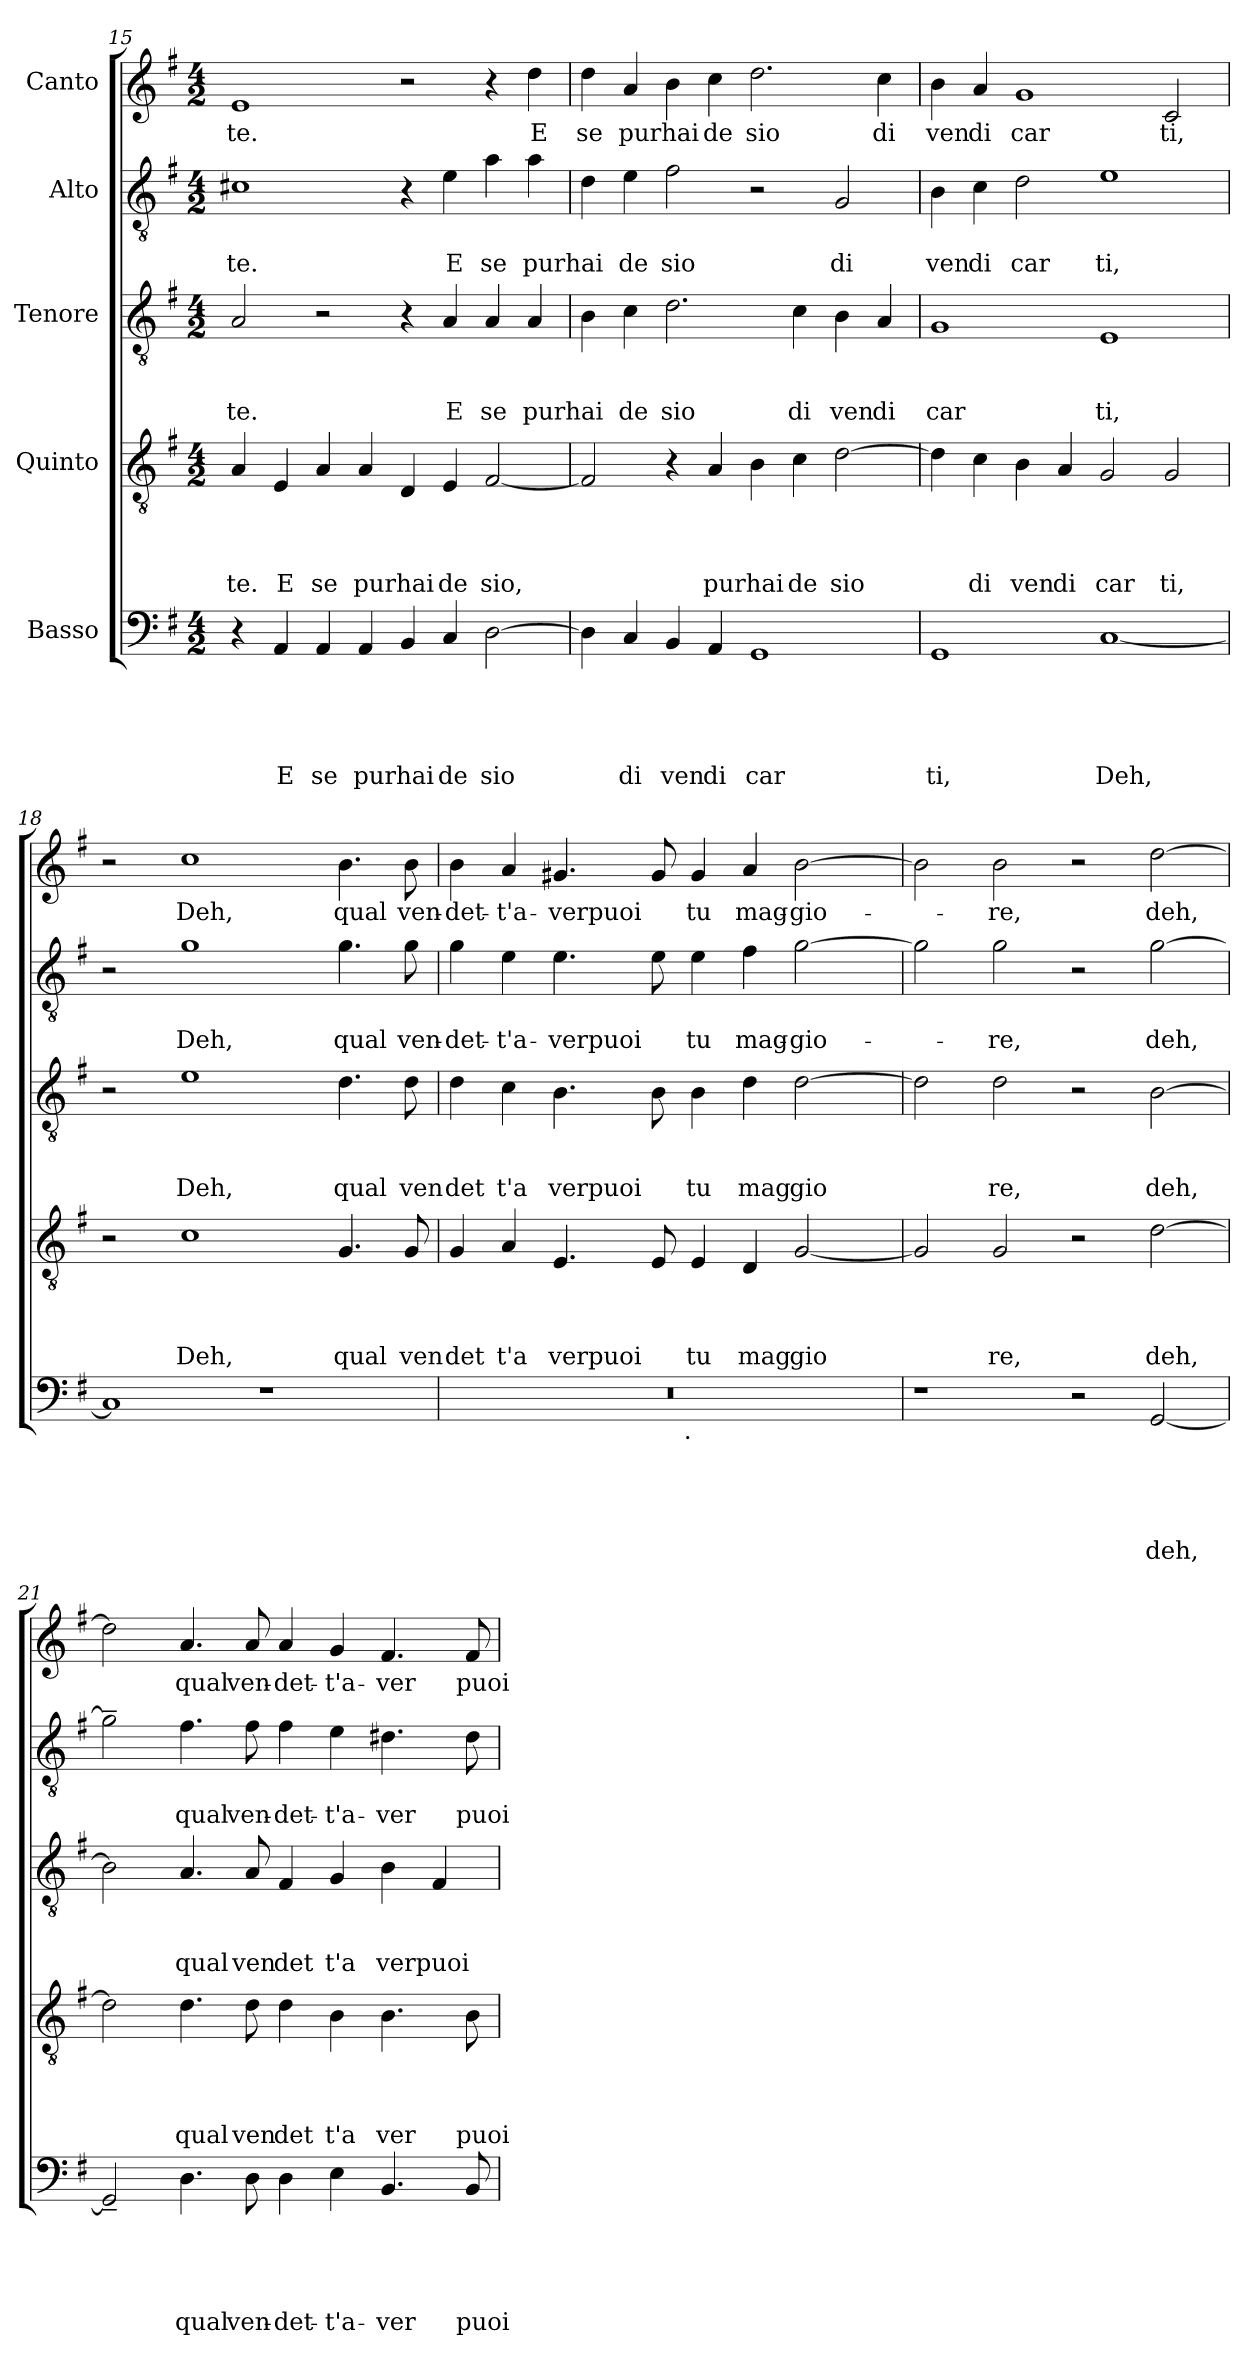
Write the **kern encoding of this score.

**kern	**text	**text	**text	**text	**text	**kern	**text	**text	**text	**text	**kern	**text	**text	**text	**kern	**text	**text	**kern	**text
*part5	*part5	*part5	*part5	*part5	*part5	*part4	*part4	*part4	*part4	*part4	*part3	*part3	*part3	*part3	*part2	*part2	*part2	*part1	*part1
*staff5	*staff5	*staff5	*staff5	*staff5	*staff5	*staff4	*staff4	*staff4	*staff4	*staff4	*staff3	*staff3	*staff3	*staff3	*staff2	*staff2	*staff2	*staff1	*staff1
*I"Basso	*	*	*	*	*	*I"Quinto	*	*	*	*	*I"Tenore	*	*	*	*I"Alto	*	*	*I"Canto	*
*clefF4	*	*	*	*	*	*clefGv2	*	*	*	*	*clefGv2	*	*	*	*clefGv2	*	*	*clefG2	*
*k[f#]	*	*	*	*	*	*k[f#]	*	*	*	*	*k[f#]	*	*	*	*k[f#]	*	*	*k[f#]	*
*G:	*	*	*	*	*	*G:	*	*	*	*	*G:	*	*	*	*G:	*	*	*G:	*
*M4/2	*	*	*	*	*	*M4/2	*	*	*	*	*M4/2	*	*	*	*M4/2	*	*	*M4/2	*
=15	=15	=15	=15	=15	=15	=15	=15	=15	=15	=15	=15	=15	=15	=15	=15	=15	=15	=15	=15
!	!	!	!	!	!	!	!	!	!	!LO:LY:b	!	!	!	!LO:LY:b	!	!	!LO:LY:b	!	!LO:LY:b
4r	.	.	.	.	.	4A/	.	.	.	te.	2A/	.	.	te.	1c#X	.	te.	1e	te.
!	!	!	!	!	!LO:LY:b	!	!	!	!	!LO:LY:b	!	!	!	!	!	!	!	!	!
4AA/	.	.	.	.	E	4E/	.	.	.	E	.	.	.	.	.	.	.	.	.
!	!	!	!	!	!LO:LY:b	!	!	!	!	!LO:LY:b	!	!	!	!	!	!	!	!	!
4AA/	.	.	.	.	se	4A/	.	.	.	se	2r	.	.	.	.	.	.	.	.
!	!	!	!	!	!LO:LY:b	!	!	!	!	!LO:LY:b	!	!	!	!	!	!	!	!	!
4AA/	.	.	.	.	purhai	4A/	.	.	.	purhai	.	.	.	.	.	.	.	.	.
4BB/	.	.	.	.	.	4D/	.	.	.	.	4r	.	.	.	4r	.	.	2r	.
!	!	!	!	!	!LO:LY:b	!	!	!	!	!LO:LY:b	!	!	!	!LO:LY:b	!	!	!LO:LY:b	!	!
4C/	.	.	.	.	de	4E/	.	.	.	de	4A/	.	.	E	4e\	.	E	.	.
!	!	!	!	!	!LO:LY:b	!	!	!	!	!LO:LY:b	!	!	!	!LO:LY:b	!	!	!LO:LY:b	!	!
[>2D\	.	.	.	.	sio	[<2F#/	.	.	.	sio,	4A/	.	.	se	4a\	.	se	4r	.
!	!	!	!	!	!	!	!	!	!	!	!	!	!	!LO:LY:b	!	!	!LO:LY:b	!	!LO:LY:b
.	.	.	.	.	.	.	.	.	.	.	4A/	.	.	purhai	4a\	.	purhai	4dd\	E
=16	=16	=16	=16	=16	=16	=16	=16	=16	=16	=16	=16	=16	=16	=16	=16	=16	=16	=16	=16
!	!	!	!	!	!	!	!	!	!	!	!	!	!	!	!	!	!	!	!LO:LY:b
4D\]	.	.	.	.	.	2F#/]	.	.	.	.	4B\	.	.	.	4d\	.	.	4dd\	se
!	!	!	!	!	!LO:LY:b	!	!	!	!	!	!	!	!	!LO:LY:b	!	!	!LO:LY:b	!	!LO:LY:b
4C/	.	.	.	.	di	.	.	.	.	.	4c\	.	.	de	4e\	.	de	4a/	purhai
!	!	!	!	!	!LO:LY:b	!	!	!	!	!	!	!	!	!LO:LY:b	!	!	!LO:LY:b	!	!
4BB/	.	.	.	.	ven	4r	.	.	.	.	2.d\	.	.	sio	2f#\	.	sio	4b\	.
!	!	!	!	!	!LO:LY:b	!	!	!	!	!LO:LY:b	!	!	!	!	!	!	!	!	!LO:LY:b
4AA/	.	.	.	.	di	4A/	.	.	.	purhai	.	.	.	.	.	.	.	4cc\	de
!	!	!	!	!	!LO:LY:b	!	!	!	!	!	!	!	!	!	!	!	!	!	!LO:LY:b
1GG	.	.	.	.	car	4B\	.	.	.	.	.	.	.	.	2r	.	.	2.dd\	sio
!	!	!	!	!	!	!	!	!	!	!LO:LY:b	!	!	!	!LO:LY:b	!	!	!	!	!
.	.	.	.	.	.	4c\	.	.	.	de	4c\	.	.	di	.	.	.	.	.
!	!	!	!	!	!	!	!	!	!	!LO:LY:b	!	!	!	!LO:LY:b	!	!	!LO:LY:b	!	!
.	.	.	.	.	.	[>2d\	.	.	.	sio	4B\	.	.	ven	2G/	.	di	.	.
!	!	!	!	!	!	!	!	!	!	!	!	!	!	!LO:LY:b	!	!	!	!	!LO:LY:b
.	.	.	.	.	.	.	.	.	.	.	4A/	.	.	di	.	.	.	4cc\	di
=17	=17	=17	=17	=17	=17	=17	=17	=17	=17	=17	=17	=17	=17	=17	=17	=17	=17	=17	=17
!	!	!	!	!	!LO:LY:b	!	!	!	!	!	!	!	!	!LO:LY:b	!	!	!LO:LY:b	!	!LO:LY:b
1GG	.	.	.	.	ti,	4d\]	.	.	.	.	1G	.	.	car	4B\	.	ven	4b\	ven
!	!	!	!	!	!	!	!	!	!	!LO:LY:b	!	!	!	!	!	!	!LO:LY:b	!	!LO:LY:b
.	.	.	.	.	.	4c\	.	.	.	di	.	.	.	.	4c\	.	di	4a/	di
!	!	!	!	!	!	!	!	!	!	!LO:LY:b	!	!	!	!	!	!	!LO:LY:b	!	!LO:LY:b
.	.	.	.	.	.	4B\	.	.	.	ven	.	.	.	.	2d\	.	car	1g	car
!	!	!	!	!	!	!	!	!	!	!LO:LY:b	!	!	!	!	!	!	!	!	!
.	.	.	.	.	.	4A/	.	.	.	di	.	.	.	.	.	.	.	.	.
!	!	!	!	!	!LO:LY:b	!	!	!	!	!LO:LY:b	!	!	!	!LO:LY:b	!	!	!LO:LY:b	!	!
[>1C	.	.	.	.	Deh,	2G/	.	.	.	car	1E	.	.	ti,	1e	.	ti,	.	.
!	!	!	!	!	!	!	!	!	!	!LO:LY:b	!	!	!	!	!	!	!	!	!LO:LY:b
.	.	.	.	.	.	2G/	.	.	.	ti,	.	.	.	.	.	.	.	2c/	ti,
!!LO:PB:g=z
=18	=18	=18	=18	=18	=18	=18	=18	=18	=18	=18	=18	=18	=18	=18	=18	=18	=18	=18	=18
1C]	.	.	.	.	.	2r	.	.	.	.	2r	.	.	.	2r	.	.	2r	.
!	!	!	!	!	!	!	!	!	!	!LO:LY:b	!	!	!	!LO:LY:b	!	!	!LO:LY:b	!	!LO:LY:b
.	.	.	.	.	.	1c	.	.	.	Deh,	1e	.	.	Deh,	1g	.	Deh,	1cc	Deh,
1r	.	.	.	.	.	.	.	.	.	.	.	.	.	.	.	.	.	.	.
!	!	!	!	!	!	!	!	!	!	!LO:LY:b	!	!	!	!LO:LY:b	!	!	!LO:LY:b	!	!LO:LY:b
.	.	.	.	.	.	4.G/	.	.	.	qual	4.d\	.	.	qual	4.g\	.	qual	4.b\	qual
!	!	!	!	!	!	!	!	!	!	!LO:LY:b	!	!	!	!LO:LY:b	!	!	!LO:LY:b	!	!LO:LY:b
.	.	.	.	.	.	8G/	.	.	.	ven	8d\	.	.	ven	8g\	.	ven-	8b\	ven-
=19	=19	=19	=19	=19	=19	=19	=19	=19	=19	=19	=19	=19	=19	=19	=19	=19	=19	=19	=19
!	!	!	!	!	!	!	!	!	!	!LO:LY:b	!	!	!	!LO:LY:b	!	!	!LO:LY:b	!	!LO:LY:b
*^	*	*	*	*	*	*	*	*	*	*	*	*	*	*	*	*	*	*	*
0r	3%2ryy	.	.	.	.	.	4G/	.	.	.	det	4d\	.	.	det	4g\	.	-det-	4b\	-det-
!	!	!	!	!	!	!	!	!	!	!	!LO:LY:b	!	!	!	!LO:LY:b	!	!	!LO:LY:b	!	!LO:LY:b
.	.	.	.	.	.	.	4A/	.	.	.	t'a	4c\	.	.	t'a	4e\	.	-t'a-	4a/	-t'a-
!	!	!	!	!	!	!	!	!	!	!	!LO:LY:b	!	!	!	!LO:LY:b	!	!	!LO:LY:b	!	!LO:LY:b
.	.	.	.	.	.	.	4.E/	.	.	.	verpuoi	4.B\	.	.	verpuoi	4.e\	.	-verpuoi	4.g#X/	-verpuoi
.	6ryy	.	.	.	.	.	.	.	.	.	.	.	.	.	.	.	.	.	.	.
.	12...ryy	.	.	.	.	.	.	.	.	.	.	.	.	.	.	.	.	.	.	.
.	.	.	.	.	.	.	8E/	.	.	.	.	8B\	.	.	.	8e\	.	.	8g#/	.
!	!LO:TX:b:t=.	!	!	!	!	!	!	!	!	!	!	!	!	!	!	!	!	!	!	!
.	3%2ryy	.	.	.	.	.	.	.	.	.	.	.	.	.	.	.	.	.	.	.
!	!	!	!	!	!	!	!	!	!	!	!LO:LY:b	!	!	!	!LO:LY:b	!	!	!LO:LY:b	!	!LO:LY:b
.	.	.	.	.	.	.	4E/	.	.	.	tu	4B\	.	.	tu	4e\	.	tu	4g#/	tu
!	!	!	!	!	!	!	!	!	!	!	!LO:LY:b	!	!	!	!LO:LY:b	!	!	!LO:LY:b	!	!LO:LY:b
.	.	.	.	.	.	.	4D/	.	.	.	mag	4d\	.	.	mag	4f#\	.	mag-	4a/	mag-
!	!	!	!	!	!	!	!	!	!	!	!LO:LY:b	!	!	!	!LO:LY:b	!	!	!LO:LY:b	!	!LO:LY:b
.	.	.	.	.	.	.	[<2G/	.	.	.	gio	[>2d\	.	.	gio	[>2g\	.	-gio-	[>2b\	-gio-
.	3ryy	.	.	.	.	.	.	.	.	.	.	.	.	.	.	.	.	.	.	.
.	96ryy	.	.	.	.	.	.	.	.	.	.	.	.	.	.	.	.	.	.	.
*v	*v	*	*	*	*	*	*	*	*	*	*	*	*	*	*	*	*	*	*	*
=20	=20	=20	=20	=20	=20	=20	=20	=20	=20	=20	=20	=20	=20	=20	=20	=20	=20	=20	=20
1r	.	.	.	.	.	2G/]	.	.	.	.	2d\]	.	.	.	2g\]	.	.	2b\]	.
!	!	!	!	!	!	!	!	!	!	!LO:LY:b	!	!	!	!LO:LY:b	!	!	!LO:LY:b	!	!LO:LY:b
.	.	.	.	.	.	2G/	.	.	.	re,	2d\	.	.	re,	2g\	.	-re,	2b\	-re,
2r	.	.	.	.	.	2r	.	.	.	.	2r	.	.	.	2r	.	.	2r	.
!	!	!	!	!	!LO:LY:b	!	!	!	!	!LO:LY:b	!	!	!	!LO:LY:b	!	!	!LO:LY:b	!	!LO:LY:b
[<2GG/	.	.	.	.	deh,	[>2d\	.	.	.	deh,	[>2B\	.	.	deh,	[>2g\	.	deh,	[>2dd\	deh,
=21	=21	=21	=21	=21	=21	=21	=21	=21	=21	=21	=21	=21	=21	=21	=21	=21	=21	=21	=21
2GG~</]	.	.	.	.	.	2d\]	.	.	.	.	2B\]	.	.	.	2g~>\]	.	.	2dd\]	.
!	!	!	!	!	!LO:LY:b	!	!	!	!	!LO:LY:b	!	!	!	!LO:LY:b	!	!	!LO:LY:b	!	!LO:LY:b
4.D\	.	.	.	.	qual	4.d\	.	.	.	qual	4.A/	.	.	qual	4.f#\	.	qual	4.a/	qual
!	!	!	!	!	!LO:LY:b	!	!	!	!	!LO:LY:b	!	!	!	!LO:LY:b	!	!	!LO:LY:b	!	!LO:LY:b
8D\	.	.	.	.	ven-	8d\	.	.	.	ven	8A/	.	.	ven	8f#\	.	ven-	8a/	ven-
!	!	!	!	!	!LO:LY:b	!	!	!	!	!LO:LY:b	!	!	!	!LO:LY:b	!	!	!LO:LY:b	!	!LO:LY:b
4D\	.	.	.	.	-det-	4d\	.	.	.	det	4F#/	.	.	det	4f#\	.	-det-	4a/	-det-
!	!	!	!	!	!LO:LY:b	!	!	!	!	!LO:LY:b	!	!	!	!LO:LY:b	!	!	!LO:LY:b	!	!LO:LY:b
4E\	.	.	.	.	-t'a-	4B\	.	.	.	t'a	4G/	.	.	t'a	4e\	.	-t'a-	4g/	-t'a-
!	!	!	!	!	!LO:LY:b	!	!	!	!	!LO:LY:b	!	!	!	!LO:LY:b	!	!	!LO:LY:b	!	!LO:LY:b
4.BB/	.	.	.	.	-ver	4.B\	.	.	.	ver	4B\	.	.	verpuoi	4.d#X\	.	-ver	4.f#/	-ver
.	.	.	.	.	.	.	.	.	.	.	4F#/	.	.	.	.	.	.	.	.
!	!	!	!	!	!LO:LY:b	!	!	!	!	!LO:LY:b	!	!	!	!	!	!	!LO:LY:b	!	!LO:LY:b
8BB/	.	.	.	.	puoi	8B\	.	.	.	puoi	.	.	.	.	8d#\	.	puoi	8f#/	puoi
=	=	=	=	=	=	=	=	=	=	=	=	=	=	=	=	=	=	=	=
*-	*-	*-	*-	*-	*-	*-	*-	*-	*-	*-	*-	*-	*-	*-	*-	*-	*-	*-	*-
